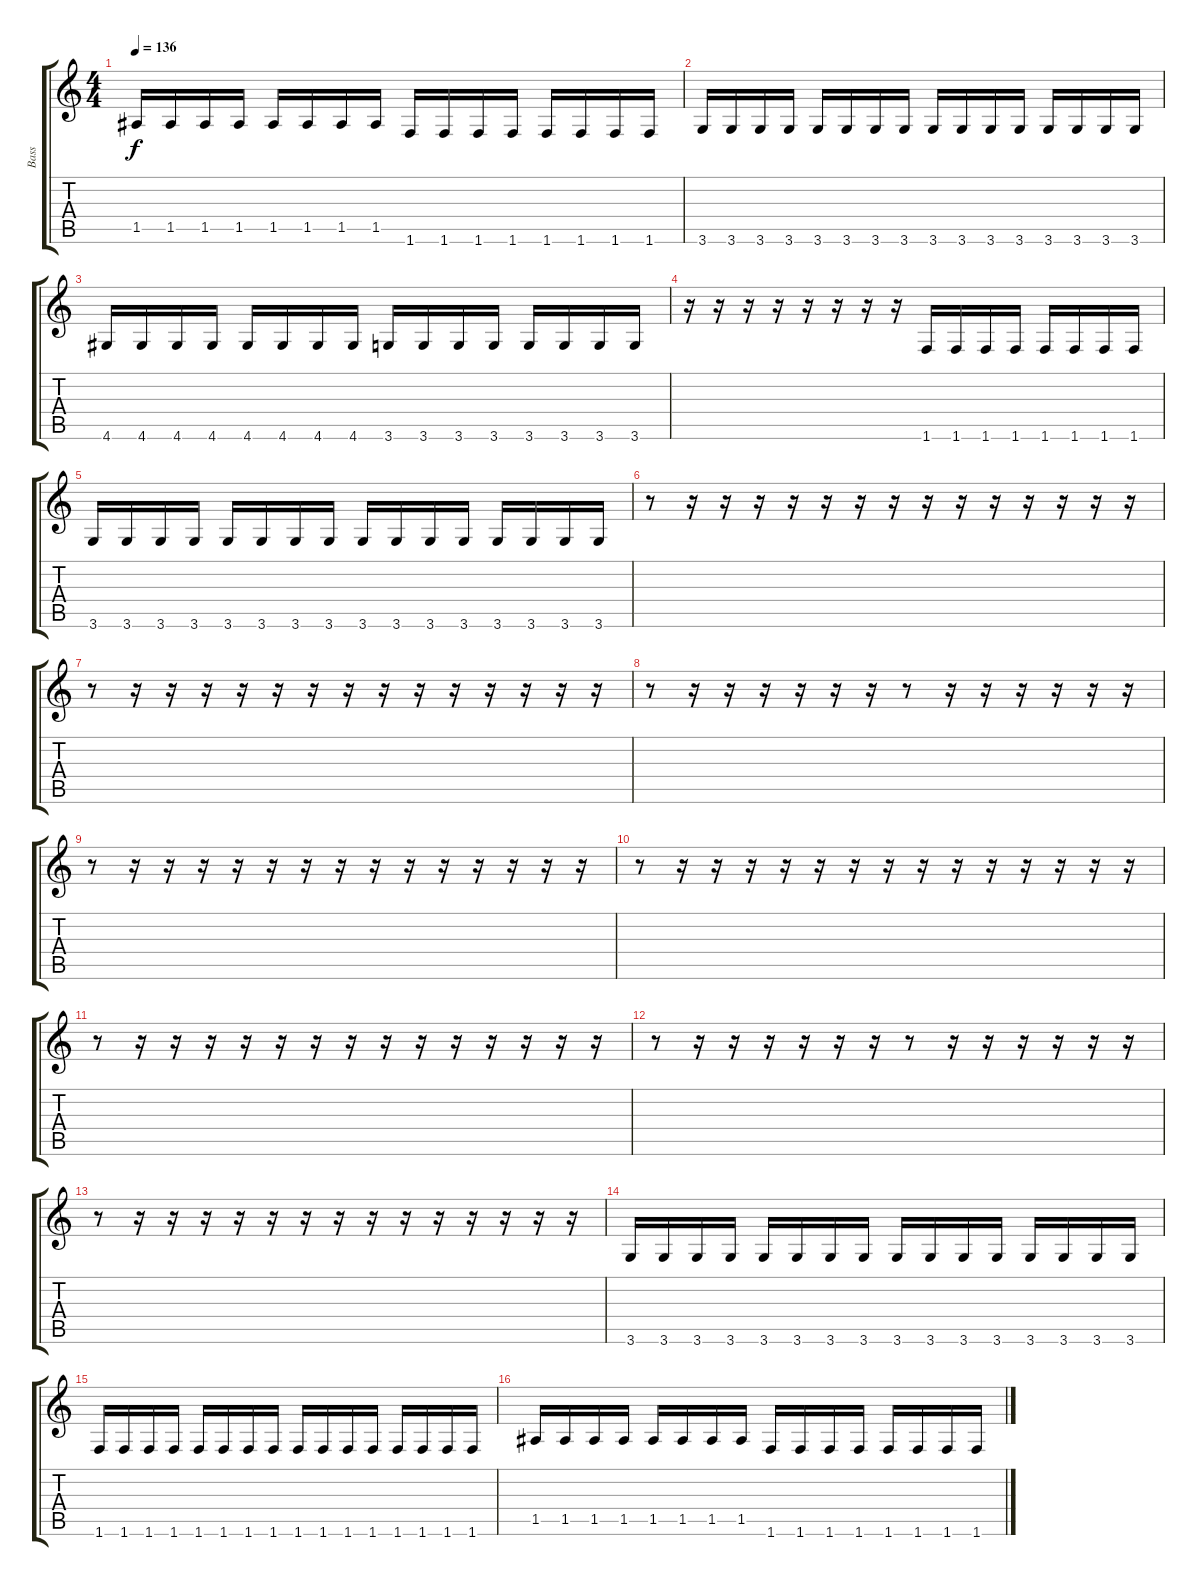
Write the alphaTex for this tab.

\track ("Bass" "Bass") {instrument electricbassfinger}
\staff {score tabs}
\tuning (E4 B3 G3 D3 A2 E2) {hide}
\ts (4 4)
\tempo 136
\clef g2
\ks c
1.5.16{dy f} 1.5.16 1.5.16 1.5.16 1.5.16 1.5.16 1.5.16 1.5.16 1.6.16 1.6.16 1.6.16 1.6.16 1.6.16 1.6.16 1.6.16 1.6.16 |
3.6.16 3.6.16 3.6.16 3.6.16 3.6.16 3.6.16 3.6.16 3.6.16 3.6.16 3.6.16 3.6.16 3.6.16 3.6.16 3.6.16 3.6.16 3.6.16 |
4.6.16 4.6.16 4.6.16 4.6.16 4.6.16 4.6.16 4.6.16 4.6.16 3.6.16 3.6.16 3.6.16 3.6.16 3.6.16 3.6.16 3.6.16 3.6.16 |
r.16 r.16 r.16 r.16 r.16 r.16 r.16 r.16 1.6.16 1.6.16 1.6.16 1.6.16 1.6.16 1.6.16 1.6.16 1.6.16 |
3.6.16 3.6.16 3.6.16 3.6.16 3.6.16 3.6.16 3.6.16 3.6.16 3.6.16 3.6.16 3.6.16 3.6.16 3.6.16 3.6.16 3.6.16 3.6.16 |
r.8 r.16 r.16 r.16 r.16 r.16 r.16 r.16 r.16 r.16 r.16 r.16 r.16 r.16 r.16 |
r.8 r.16 r.16 r.16 r.16 r.16 r.16 r.16 r.16 r.16 r.16 r.16 r.16 r.16 r.16 |
r.8 r.16 r.16 r.16 r.16 r.16 r.16 r.8 r.16 r.16 r.16 r.16 r.16 r.16 |
r.8 r.16 r.16 r.16 r.16 r.16 r.16 r.16 r.16 r.16 r.16 r.16 r.16 r.16 r.16 |
r.8 r.16 r.16 r.16 r.16 r.16 r.16 r.16 r.16 r.16 r.16 r.16 r.16 r.16 r.16 |
r.8 r.16 r.16 r.16 r.16 r.16 r.16 r.16 r.16 r.16 r.16 r.16 r.16 r.16 r.16 |
r.8 r.16 r.16 r.16 r.16 r.16 r.16 r.8 r.16 r.16 r.16 r.16 r.16 r.16 |
r.8 r.16 r.16 r.16 r.16 r.16 r.16 r.16 r.16 r.16 r.16 r.16 r.16 r.16 r.16 |
3.6.16 3.6.16 3.6.16 3.6.16 3.6.16 3.6.16 3.6.16 3.6.16 3.6.16 3.6.16 3.6.16 3.6.16 3.6.16 3.6.16 3.6.16 3.6.16 |
1.6.16 1.6.16 1.6.16 1.6.16 1.6.16 1.6.16 1.6.16 1.6.16 1.6.16 1.6.16 1.6.16 1.6.16 1.6.16 1.6.16 1.6.16 1.6.16 |
1.5.16 1.5.16 1.5.16 1.5.16 1.5.16 1.5.16 1.5.16 1.5.16 1.6.16 1.6.16 1.6.16 1.6.16 1.6.16 1.6.16 1.6.16 1.6.16
